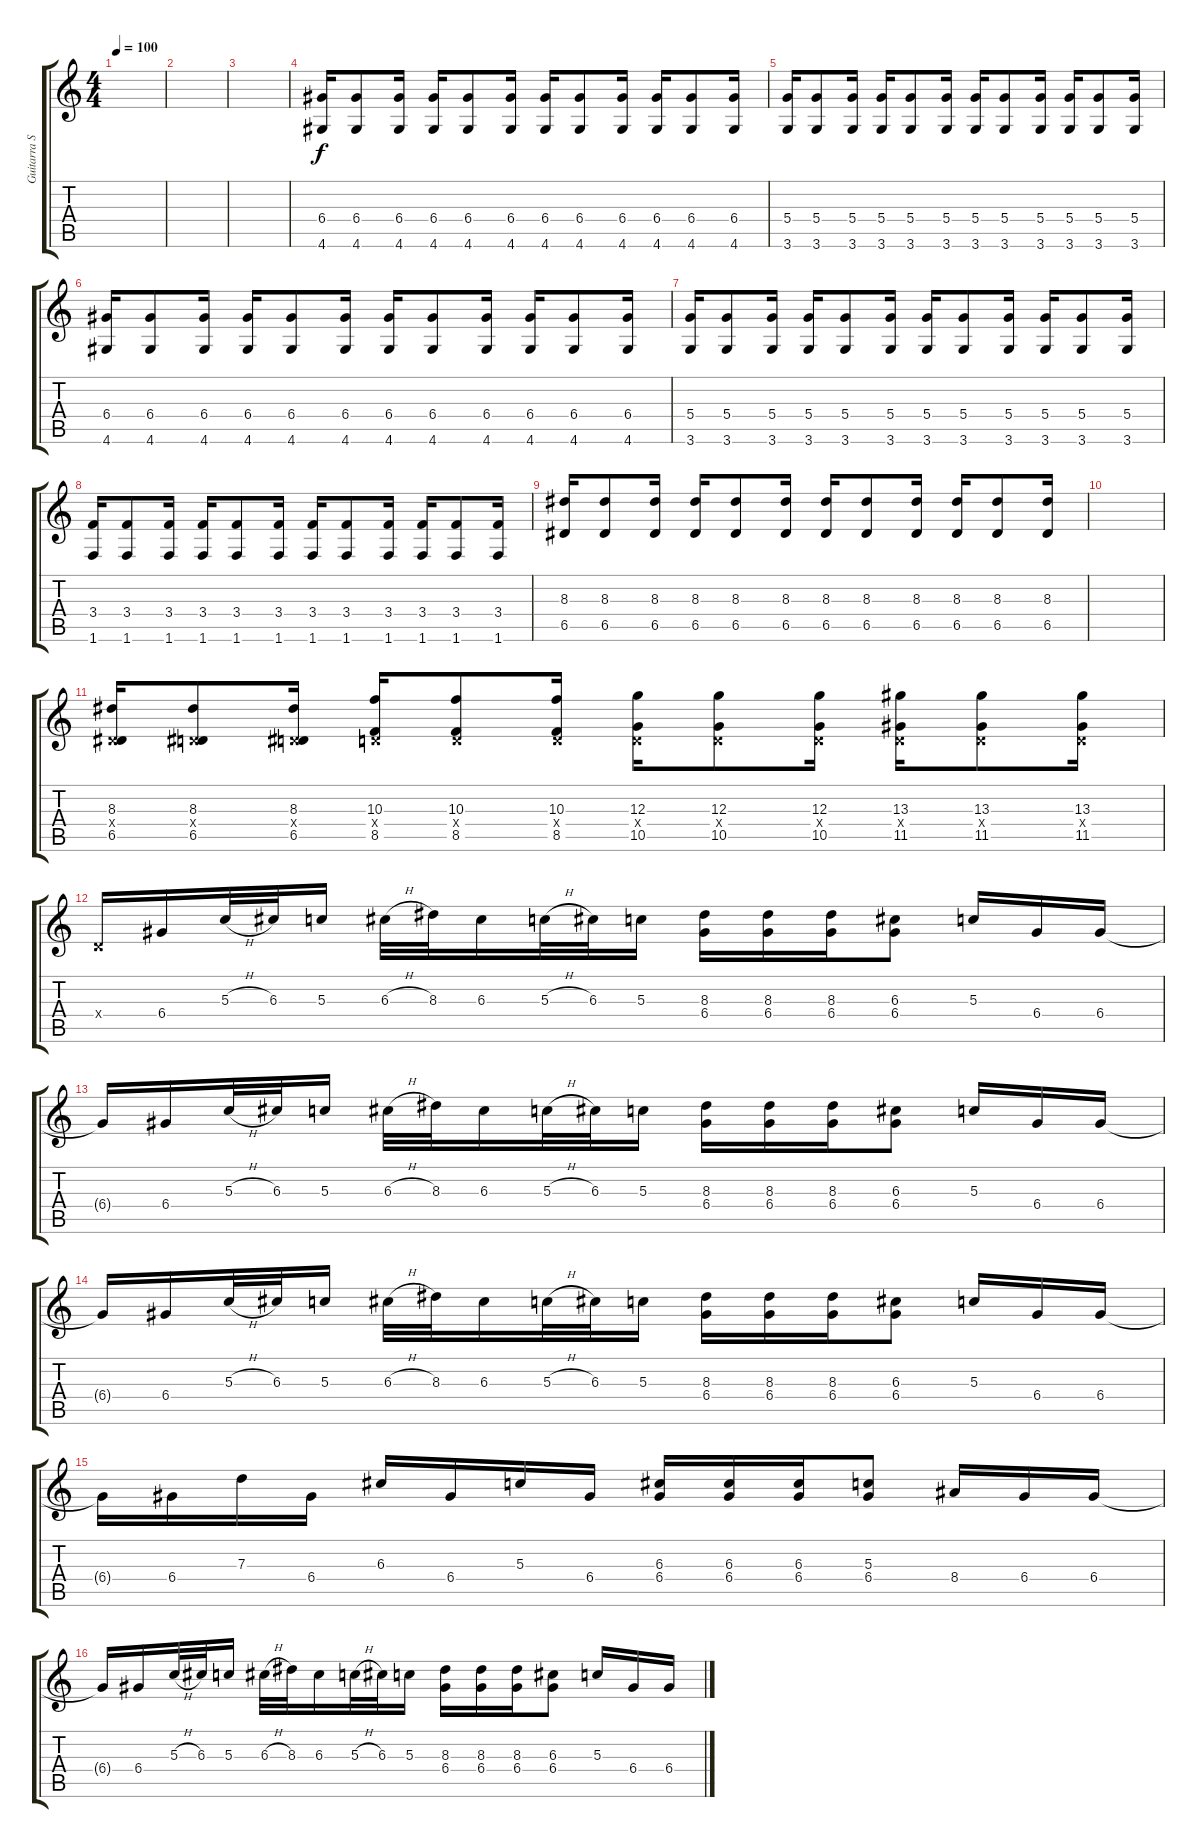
\track ("Guitarra Solo - Solo Guitar" "Guitarra S") {instrument distortionguitar}
\staff {score tabs}
\tuning (E4 B3 G3 D3 A2 E2) {hide}
\ts (4 4)
\tempo 100
\clef g2
\ks c
|
|
|
(6.4 4.6).16{volume 14 balance 0} (6.4 4.6).8 (6.4 4.6).16 (6.4 4.6).16 (6.4 4.6).8 (6.4 4.6).16 (6.4 4.6).16 (6.4 4.6).8 (6.4 4.6).16 (6.4 4.6).16 (6.4 4.6).8 (6.4 4.6).16 |
(5.4 3.6).16 (5.4 3.6).8 (5.4 3.6).16 (5.4 3.6).16 (5.4 3.6).8 (5.4 3.6).16 (5.4 3.6).16 (5.4 3.6).8 (5.4 3.6).16 (5.4 3.6).16 (5.4 3.6).8 (5.4 3.6).16 |
(6.4 4.6).16{volume 14 balance 0} (6.4 4.6).8 (6.4 4.6).16 (6.4 4.6).16 (6.4 4.6).8 (6.4 4.6).16 (6.4 4.6).16 (6.4 4.6).8 (6.4 4.6).16 (6.4 4.6).16 (6.4 4.6).8 (6.4 4.6).16 |
(5.4 3.6).16{volume 14} (5.4 3.6).8 (5.4 3.6).16 (5.4 3.6).16 (5.4 3.6).8 (5.4 3.6).16 (5.4 3.6).16 (5.4 3.6).8 (5.4 3.6).16 (5.4 3.6).16 (5.4 3.6).8 (5.4 3.6).16 |
(3.4 1.6).16{volume 16 balance 8} (3.4 1.6).8 (3.4 1.6).16 (3.4 1.6).16 (3.4 1.6).8 (3.4 1.6).16 (3.4 1.6).16 (3.4 1.6).8 (3.4 1.6).16 (3.4 1.6).16 (3.4 1.6).8 (3.4 1.6).16 |
(8.3 6.5).16 (8.3 6.5).8 (8.3 6.5).16 (8.3 6.5).16 (8.3 6.5).8 (8.3 6.5).16 (8.3 6.5).16 (8.3 6.5).8 (8.3 6.5).16 (8.3 6.5).16 (8.3 6.5).8 (8.3 6.5).16 |
|
(8.3 0.4{x} 6.5).16 (8.3 0.4{x} 6.5).8 (8.3 0.4{x} 6.5).16 (10.3 0.4{x} 8.5).16 (10.3 0.4{x} 8.5).8 (10.3 0.4{x} 8.5).16 (12.3 0.4{x} 10.5).16 (12.3 0.4{x} 10.5).8 (12.3 0.4{x} 10.5).16 (13.3 0.4{x} 11.5).16 (13.3 0.4{x} 11.5).8 (13.3 0.4{x} 11.5).16 |
0.4{x}.16 6.4.16 5.3{h}.32 6.3.32 5.3.16 6.3{h}.32 8.3.32 6.3.16 5.3{h}.32 6.3.32 5.3.16 (8.3 6.4).16 (8.3 6.4).16 (8.3 6.4).16 (6.3 6.4).8 5.3.16 6.4.16 6.4.16 |
6.4{t}.16 6.4.16 5.3{h}.32 6.3.32 5.3.16 6.3{h}.32 8.3.32 6.3.16 5.3{h}.32 6.3.32 5.3.16 (8.3 6.4).16 (8.3 6.4).16 (8.3 6.4).16 (6.3 6.4).8 5.3.16 6.4.16 6.4.16 |
6.4{t}.16 6.4.16 5.3{h}.32 6.3.32 5.3.16 6.3{h}.32 8.3.32 6.3.16 5.3{h}.32 6.3.32 5.3.16 (8.3 6.4).16 (8.3 6.4).16 (8.3 6.4).16 (6.3 6.4).8 5.3.16 6.4.16 6.4.16 |
6.4{t}.16 6.4.16 7.3.16 6.4.16 6.3.16 6.4.16 5.3.16 6.4.16 (6.3 6.4).16 (6.3 6.4).16 (6.3 6.4).16 (5.3 6.4).8 8.4.16 6.4.16 6.4.16 |
6.4{t}.16 6.4.16 5.3{h}.32 6.3.32 5.3.16 6.3{h}.32 8.3.32 6.3.16 5.3{h}.32 6.3.32 5.3.16 (8.3 6.4).16 (8.3 6.4).16 (8.3 6.4).16 (6.3 6.4).8 5.3.16 6.4.16 6.4.16
